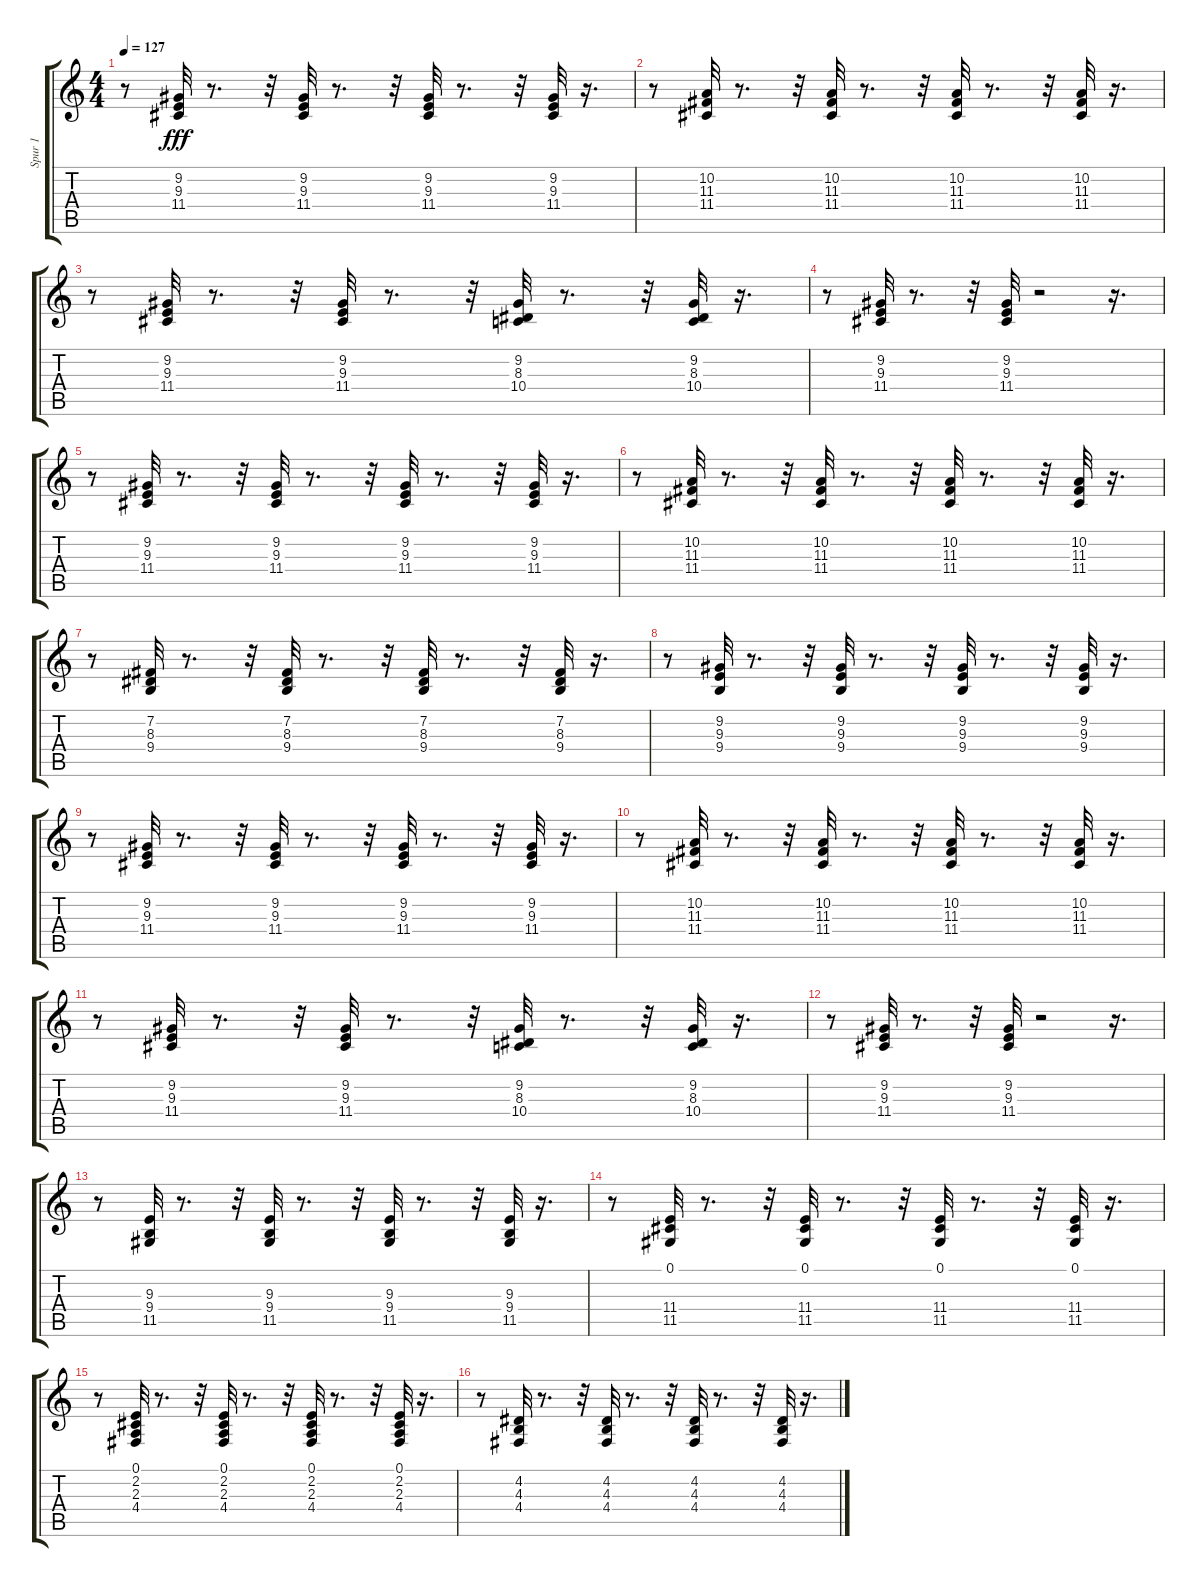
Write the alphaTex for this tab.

\track ("Spur 1" "Spur 1") {instrument harpsichord}
\staff {score tabs}
\tuning (E4 B3 G3 D3 A2 E2) {hide}
\ts (4 4)
\tempo 127
\clef g2
\ks c
r.8{dy fff} (9.2 9.3 11.4).32 r.8{d} r.32 (9.2 9.3 11.4).32 r.8{d} r.32 (9.2 9.3 11.4).32 r.8{d} r.32 (9.2 9.3 11.4).32 r.16{d} |
r.8 (10.2 11.3 11.4).32 r.8{d} r.32 (10.2 11.3 11.4).32 r.8{d} r.32 (10.2 11.3 11.4).32 r.8{d} r.32 (10.2 11.3 11.4).32 r.16{d} |
r.8 (9.2 9.3 11.4).32 r.8{d} r.32 (9.2 9.3 11.4).32 r.8{d} r.32 (9.2 8.3 10.4).32 r.8{d} r.32 (9.2 8.3 10.4).32 r.16{d} |
r.8 (9.2 9.3 11.4).32 r.8{d} r.32 (9.2 9.3 11.4).32 r.2 r.16{d} |
r.8 (9.2 9.3 11.4).32 r.8{d} r.32 (9.2 9.3 11.4).32 r.8{d} r.32 (9.2 9.3 11.4).32 r.8{d} r.32 (9.2 9.3 11.4).32 r.16{d} |
r.8 (10.2 11.3 11.4).32 r.8{d} r.32 (10.2 11.3 11.4).32 r.8{d} r.32 (10.2 11.3 11.4).32 r.8{d} r.32 (10.2 11.3 11.4).32 r.16{d} |
r.8 (7.2 8.3 9.4).32 r.8{d} r.32 (7.2 8.3 9.4).32 r.8{d} r.32 (7.2 8.3 9.4).32 r.8{d} r.32 (7.2 8.3 9.4).32 r.16{d} |
r.8 (9.2 9.3 9.4).32 r.8{d} r.32 (9.2 9.3 9.4).32 r.8{d} r.32 (9.2 9.3 9.4).32 r.8{d} r.32 (9.2 9.3 9.4).32 r.16{d} |
r.8 (9.2 9.3 11.4).32 r.8{d} r.32 (9.2 9.3 11.4).32 r.8{d} r.32 (9.2 9.3 11.4).32 r.8{d} r.32 (9.2 9.3 11.4).32 r.16{d} |
r.8 (10.2 11.3 11.4).32 r.8{d} r.32 (10.2 11.3 11.4).32 r.8{d} r.32 (10.2 11.3 11.4).32 r.8{d} r.32 (10.2 11.3 11.4).32 r.16{d} |
r.8 (9.2 9.3 11.4).32 r.8{d} r.32 (9.2 9.3 11.4).32 r.8{d} r.32 (9.2 8.3 10.4).32 r.8{d} r.32 (9.2 8.3 10.4).32 r.16{d} |
r.8 (9.2 9.3 11.4).32 r.8{d} r.32 (9.2 9.3 11.4).32 r.2 r.16{d} |
r.8 (9.3 9.4 11.5).32 r.8{d} r.32 (9.3 9.4 11.5).32 r.8{d} r.32 (9.3 9.4 11.5).32 r.8{d} r.32 (9.3 9.4 11.5).32 r.16{d} |
r.8 (0.1 11.4 11.5).32 r.8{d} r.32 (0.1 11.4 11.5).32 r.8{d} r.32 (0.1 11.4 11.5).32 r.8{d} r.32 (0.1 11.4 11.5).32 r.16{d} |
r.8 (0.1 2.2 2.3 4.4).32 r.8{d} r.32 (0.1 2.2 2.3 4.4).32 r.8{d} r.32 (0.1 2.2 2.3 4.4).32 r.8{d} r.32 (0.1 2.2 2.3 4.4).32 r.16{d} |
r.8 (4.2 4.3 4.4).32 r.8{d} r.32 (4.2 4.3 4.4).32 r.8{d} r.32 (4.2 4.3 4.4).32 r.8{d} r.32 (4.2 4.3 4.4).32 r.16{d}
